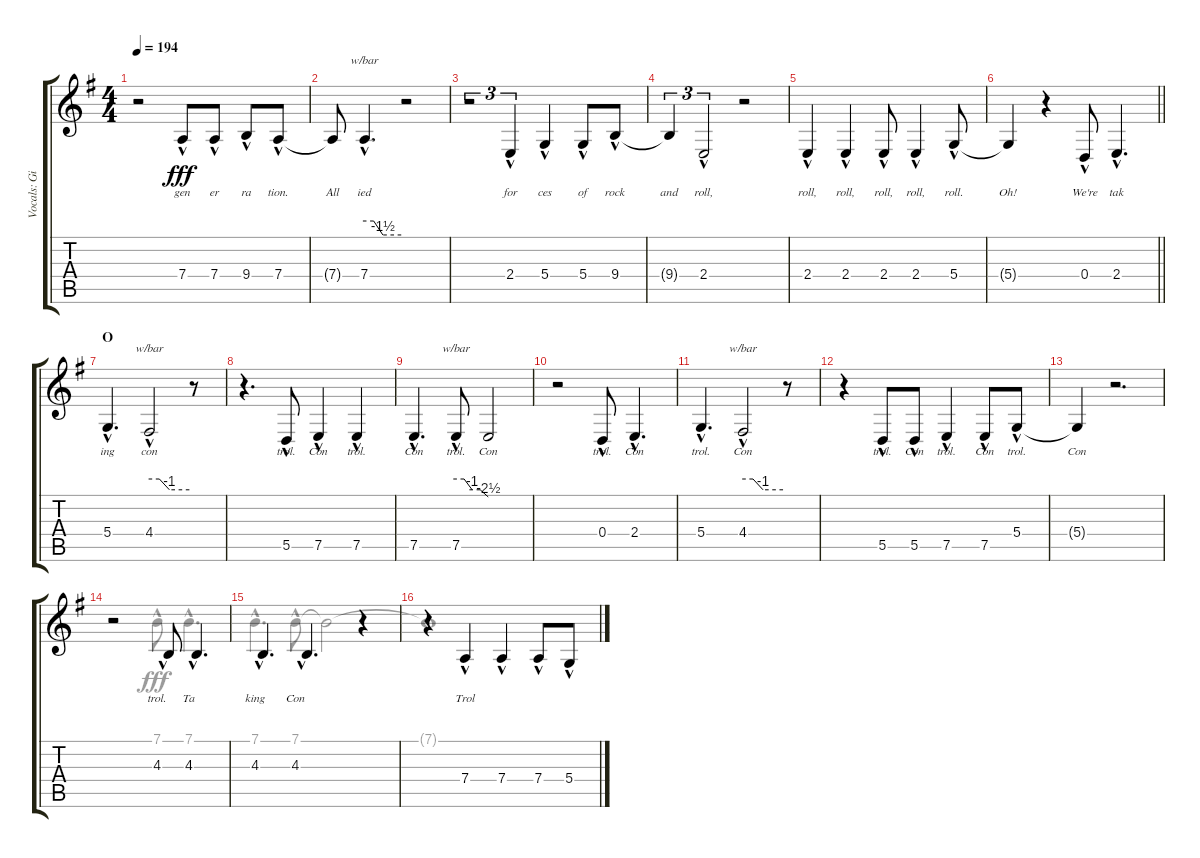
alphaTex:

\track ("Vocals: Gil" "Vocals: Gi") {instrument lead2sawtooth}
\staff {score tabs}
\tuning (E4 B3 G3 D3 A2 E2) {hide}
\voice
\ts (4 4)
\tempo 194
\clef g2
\ks g
r.2{dy fff} 7.4{hac}.8{lyrics (0 "gen") lyrics (1 "") lyrics (2 "") lyrics (3 "") lyrics (4 "")} 7.4{hac}.8{lyrics (0 "er") lyrics (1 "") lyrics (2 "") lyrics (3 "") lyrics (4 "")} 9.4{hac}.8{lyrics (0 "ra") lyrics (1 "") lyrics (2 "") lyrics (3 "") lyrics (4 "")} 7.4{hac}.8{lyrics (0 "tion.") lyrics (1 "") lyrics (2 "") lyrics (3 "") lyrics (4 "")} |
7.4{t}.8{lyrics (0 "All") lyrics (1 "") lyrics (2 "") lyrics (3 "") lyrics (4 "")} 7.4{hac}.4{d tbe (custom default 0 0 15 0 30 -6 60 -6) lyrics (0 "ied") lyrics (1 "") lyrics (2 "") lyrics (3 "") lyrics (4 "")} r.2 |
r.2{tu (3 2)} 2.4{hac}.4{tu (3 2) lyrics (0 "for") lyrics (1 "") lyrics (2 "") lyrics (3 "") lyrics (4 "")} 5.4{hac}.4{lyrics (0 "ces") lyrics (1 "") lyrics (2 "") lyrics (3 "") lyrics (4 "")} 5.4{hac}.8{lyrics (0 "of") lyrics (1 "") lyrics (2 "") lyrics (3 "") lyrics (4 "")} 9.4{hac}.8{lyrics (0 "rock") lyrics (1 "") lyrics (2 "") lyrics (3 "") lyrics (4 "")} |
9.4{t}.4{tu (3 2) lyrics (0 "and") lyrics (1 "") lyrics (2 "") lyrics (3 "") lyrics (4 "")} 2.4{hac}.2{tu (3 2) lyrics (0 "roll,") lyrics (1 "") lyrics (2 "") lyrics (3 "") lyrics (4 "")} r.2 |
2.4{hac}.4{lyrics (0 "roll,") lyrics (1 "") lyrics (2 "") lyrics (3 "") lyrics (4 "")} 2.4{hac}.4{lyrics (0 "roll,") lyrics (1 "") lyrics (2 "") lyrics (3 "") lyrics (4 "")} 2.4{hac}.8{lyrics (0 "roll,") lyrics (1 "") lyrics (2 "") lyrics (3 "") lyrics (4 "")} 2.4{hac}.4{lyrics (0 "roll,") lyrics (1 "") lyrics (2 "") lyrics (3 "") lyrics (4 "")} 5.4{hac}.8{lyrics (0 "roll.") lyrics (1 "") lyrics (2 "") lyrics (3 "") lyrics (4 "")} |
\barLineRight lightlight
5.4{t}.4{lyrics (0 "Oh!") lyrics (1 "") lyrics (2 "") lyrics (3 "") lyrics (4 "")} r.4 0.4{hac}.8{lyrics (0 "We're") lyrics (1 "") lyrics (2 "") lyrics (3 "") lyrics (4 "")} 2.4{hac}.4{d lyrics (0 "tak") lyrics (1 "") lyrics (2 "") lyrics (3 "") lyrics (4 "")} |
\section ("" "O")
5.4{hac}.4{d lyrics (0 "ing") lyrics (1 "") lyrics (2 "") lyrics (3 "") lyrics (4 "")} 4.4{hac}.2{tbe (custom default 0 0 15 0 30 -4 60 -4) lyrics (0 "con") lyrics (1 "") lyrics (2 "") lyrics (3 "") lyrics (4 "")} r.8 |
r.4{d} 5.5{hac}.8{lyrics (0 "trol.") lyrics (1 "") lyrics (2 "") lyrics (3 "") lyrics (4 "")} 7.5{hac}.4{lyrics (0 "Con") lyrics (1 "") lyrics (2 "") lyrics (3 "") lyrics (4 "")} 7.5{hac}.4{lyrics (0 "trol.") lyrics (1 "") lyrics (2 "") lyrics (3 "") lyrics (4 "")} |
7.5{hac}.4{d lyrics (0 "Con") lyrics (1 "") lyrics (2 "") lyrics (3 "") lyrics (4 "")} 7.5{hac}.8{tbe (custom default 0 0 15 0 30 -4 45 -4 60 -10) lyrics (0 "trol.") lyrics (1 "") lyrics (2 "") lyrics (3 "") lyrics (4 "")} 7.5{t}.2{lyrics (0 "Con") lyrics (1 "") lyrics (2 "") lyrics (3 "") lyrics (4 "")} |
r.2 0.4{hac}.8{lyrics (0 "trol.") lyrics (1 "") lyrics (2 "") lyrics (3 "") lyrics (4 "")} 2.4{hac}.4{d lyrics (0 "Con") lyrics (1 "") lyrics (2 "") lyrics (3 "") lyrics (4 "")} |
5.4{hac}.4{d lyrics (0 "trol.") lyrics (1 "") lyrics (2 "") lyrics (3 "") lyrics (4 "")} 4.4{hac}.2{tbe (custom default 0 0 15 0 30 -4 60 -4) lyrics (0 "Con") lyrics (1 "") lyrics (2 "") lyrics (3 "") lyrics (4 "")} r.8 |
r.4 5.5{hac}.8{lyrics (0 "trol.") lyrics (1 "") lyrics (2 "") lyrics (3 "") lyrics (4 "")} 5.5{hac}.8{lyrics (0 "Con") lyrics (1 "") lyrics (2 "") lyrics (3 "") lyrics (4 "")} 7.5{hac}.4{lyrics (0 "trol.") lyrics (1 "") lyrics (2 "") lyrics (3 "") lyrics (4 "")} 7.5{hac}.8{lyrics (0 "Con") lyrics (1 "") lyrics (2 "") lyrics (3 "") lyrics (4 "")} 5.4{hac}.8{lyrics (0 "trol.") lyrics (1 "") lyrics (2 "") lyrics (3 "") lyrics (4 "")} |
5.4{t}.4{lyrics (0 "Con") lyrics (1 "") lyrics (2 "") lyrics (3 "") lyrics (4 "")} r.2{d} |
r.2 4.3{hac}.8{lyrics (0 "trol.") lyrics (1 "") lyrics (2 "") lyrics (3 "") lyrics (4 "")} 4.3{hac}.4{d lyrics (0 "Ta") lyrics (1 "") lyrics (2 "") lyrics (3 "") lyrics (4 "")} |
4.3{hac}.4{d lyrics (0 "king") lyrics (1 "") lyrics (2 "") lyrics (3 "") lyrics (4 "")} 4.3{hac}.4{d lyrics (0 "Con") lyrics (1 "") lyrics (2 "") lyrics (3 "") lyrics (4 "")} r.4 |
r.4 7.4{hac}.4{lyrics (0 "Trol") lyrics (1 "") lyrics (2 "") lyrics (3 "") lyrics (4 "")} 7.4{hac}.4 7.4{hac}.8 5.4{hac}.8
\voice
\clef g2
\ottava regular
\simile none
\ks g
|
|
|
|
|
\barLineRight lightlight
|
|
|
|
|
|
|
|
r.2 7.1{hac}.8 7.1{hac}.4{d} |
7.1{hac}.4{d} 7.1{hac}.8 7.1{t}.2 |
7.1{t}.1
